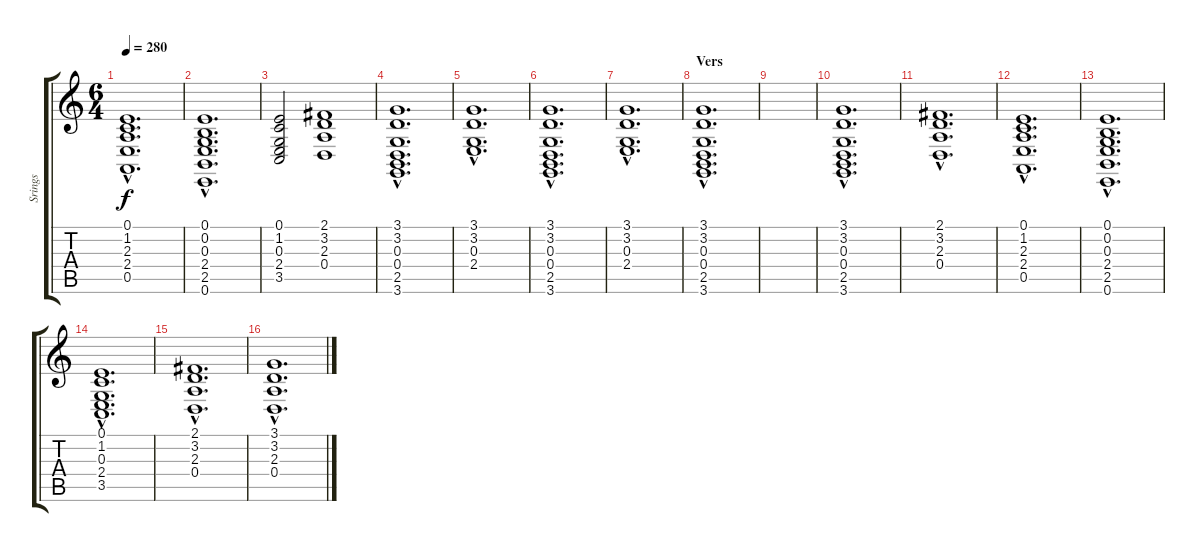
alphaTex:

\track ("Srings" "Srings") {instrument stringensemble1}
\staff {score tabs}
\tuning (E4 B3 G3 D3 A2 E2) {hide}
\ts (6 4)
\tempo 280
\clef g2
\ks c
(0.1{hac} 1.2{hac} 2.3{hac} 2.4{hac} 0.5{hac}).1{d dy f} |
(0.1{hac} 0.2{hac} 0.3{hac} 2.4{hac} 2.5{hac} 0.6{hac}).1{d} |
(0.1 1.2 0.3 2.4 3.5).2 (2.1 3.2 2.3 0.4).1 |
(3.1{hac} 3.2{hac} 0.3{hac} 0.4{hac} 2.5{hac} 3.6{hac}).1{d} |
(3.1{hac} 3.2{hac} 0.3{hac} 2.4{hac}).1{d} |
(3.1{hac} 3.2{hac} 0.3{hac} 0.4{hac} 2.5{hac} 3.6{hac}).1{d} |
(3.1{hac} 3.2{hac} 0.3{hac} 2.4{hac}).1{d} |
\section ("" "Vers")
(3.1{hac} 3.2{hac} 0.3{hac} 0.4{hac} 2.5{hac} 3.6{hac}).1{d} |
|
(3.1{hac} 3.2{hac} 0.3{hac} 0.4{hac} 2.5{hac} 3.6{hac}).1{d} |
(2.1{hac} 3.2{hac} 2.3{hac} 0.4{hac}).1{d} |
(0.1{hac} 1.2{hac} 2.3{hac} 2.4{hac} 0.5{hac}).1{d} |
(0.1{hac} 0.2{hac} 0.3{hac} 2.4{hac} 2.5{hac} 0.6{hac}).1{d} |
(0.1{hac} 1.2{hac} 0.3{hac} 2.4{hac} 3.5{hac}).1{d} |
(2.1{hac} 3.2{hac} 2.3{hac} 0.4{hac}).1{d} |
(3.1{hac} 3.2{hac} 2.3{hac} 0.4{hac}).1{d}
